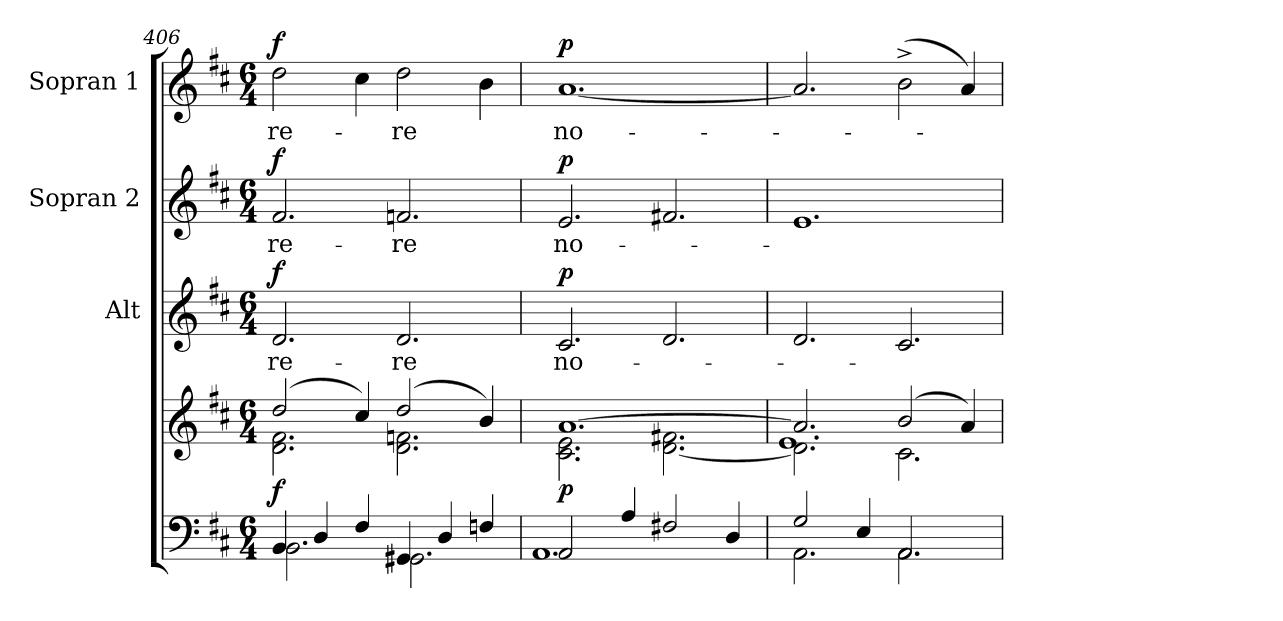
**kern	**kern	**dynam	**kern	**text	**dynam	**kern	**text	**dynam	**kern	**text	**dynam
*part4	*part4	*part4	*part3	*part3	*part3	*part2	*part2	*part2	*part1	*part1	*part1
*staff5	*staff4	*staff4/5	*staff3	*staff3	*staff3	*staff2	*staff2	*staff2	*staff1	*staff1	*staff1
*	*	*	*I"Alt	*	*	*I"Sopran 2	*	*	*I"Sopran 1	*	*
*	*	*	*I'A.	*	*	*I'S. 2	*	*	*I'S. 1	*	*
!!LO:LB:g=z
*clefF4	*clefG2	*	*clefG2	*	*	*clefG2	*	*	*clefG2	*	*
*k[f#c#]	*k[f#c#]	*	*k[f#c#]	*	*	*k[f#c#]	*	*	*k[f#c#]	*	*
*D:	*D:	*	*D:	*	*	*D:	*	*	*D:	*	*
*M6/4	*M6/4	*	*M6/4	*	*	*M6/4	*	*	*M6/4	*	*
=406	=406	=406	=406	=406	=406	=406	=406	=406	=406	=406	=406
*^	*^	*	*	*	*	*	*	*	*	*	*
!	!	!	!	!LO:DY:b	!	!LO:LY:b	!LO:DY:a	!	!LO:LY:b	!LO:DY:a	!	!LO:LY:b	!LO:DY:a
4BB/	2.BB\	(2dd/	2.d\ 2.f#\	f	2.d/	-re-	f	2.f#/	-re-	f	2dd\	-re-	f
4D/	.	.	.	.	.	.	.	.	.	.	.	.	.
4F#/	.	4cc#/)	.	.	.	.	.	.	.	.	4cc#\	.	.
!	!	!	!	!	!	!LO:LY:b	!	!	!LO:LY:b	!	!	!LO:LY:b	!
4GG#X/	2.GG#\	(2dd/	2.d\ 2.fn\	.	2.d/	-re	.	2.fn/	-re	.	2dd\	-re	.
4D/	.	.	.	.	.	.	.	.	.	.	.	.	.
4Fn/	.	4b/)	.	.	.	.	.	.	.	.	4b\	.	.
=407	=407	=407	=407	=407	=407	=407	=407	=407	=407	=407	=407	=407	=407
!	!	!	!	!LO:DY:b	!	!LO:LY:b	!LO:DY:a	!	!LO:LY:b	!LO:DY:a	!	!LO:LY:b	!LO:DY:a
2AA/	1.AA	[>1.a	2.c#\ 2.e\	p	2.c#/	no-	p	2.e/	no-	p	[1.a	no-	p
4A/	.	.	.	.	.	.	.	.	.	.	.	.	.
2F#X/	.	.	[<2.d\ 2.f#X\	.	2.d/	.	.	2.f#X/	.	.	.	.	.
4D/	.	.	.	.	.	.	.	.	.	.	.	.	.
=408	=408	=408	=408	=408	=408	=408	=408	=408	=408	=408	=408	=408	=408
*	*	*	*^	*	*	*	*	*	*	*	*	*	*
2G/	2.AA\	2.a/]	2.d\]	1.e	.	2.d/	.	.	1.e	.	.	2.a/]	.	.
4E/	.	.	.	.	.	.	.	.	.	.	.	.	.	.
2.AA/	2.AA\	(2b/	2.c#\	.	.	2.c#/	.	.	.	.	.	(>2b^>\	.	.
.	.	4a/)	.	.	.	.	.	.	.	.	.	4a/)	.	.
*v	*v	*	*	*	*	*	*	*	*	*	*	*	*	*
*	*v	*v	*v	*	*	*	*	*	*	*	*	*	*
=	=	=	=	=	=	=	=	=	=	=	=
*-	*-	*-	*-	*-	*-	*-	*-	*-	*-	*-	*-
